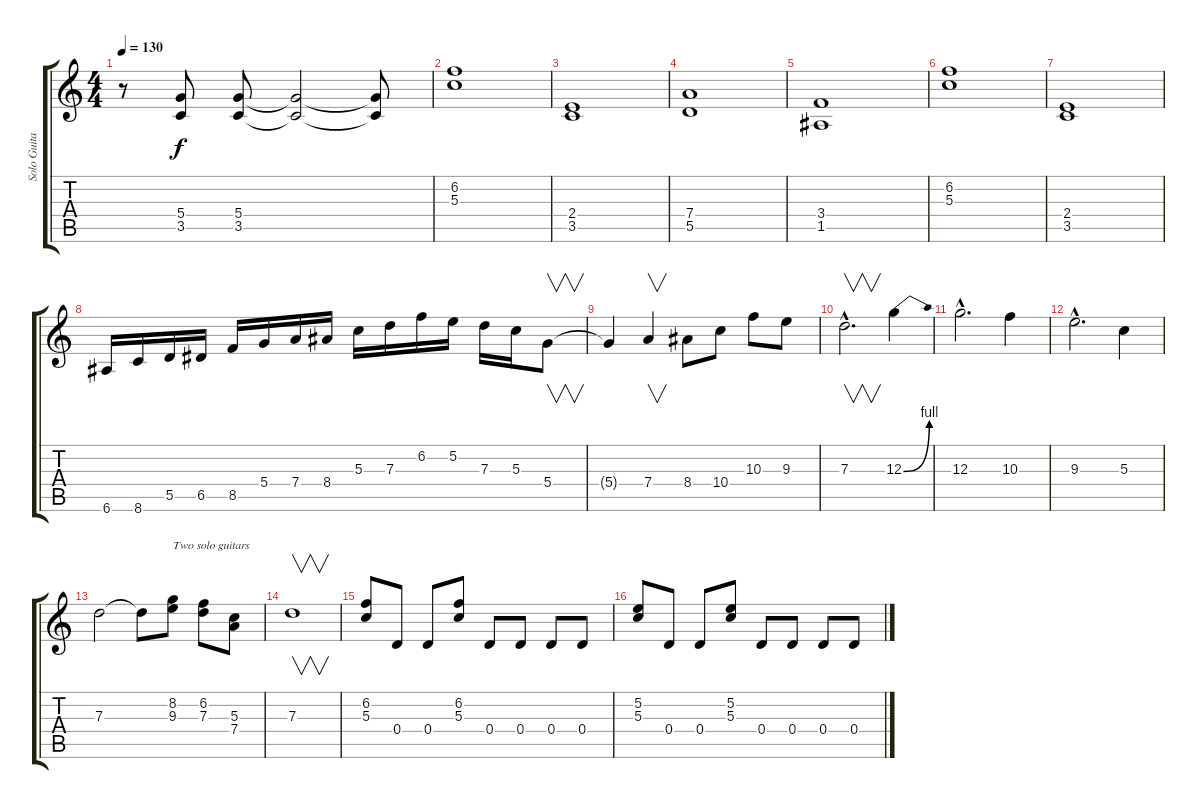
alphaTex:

\track ("Solo Guitar" "Solo Guita") {instrument overdrivenguitar}
\staff {score tabs}
\tuning (E4 B3 G3 D3 A2 E2) {hide}
\ts (4 4)
\tempo 130
\clef g2
\ks c
r.8{dy f} (5.4 3.5).8 (5.4 3.5).8 (5.4{t} 3.5{t}).2 (5.4{t} 3.5{t}).8 |
(6.2 5.3).1 |
(2.4 3.5).1 |
(7.4 5.5).1 |
(3.4 1.5).1 |
(6.2 5.3).1 |
(2.4 3.5).1 |
6.6.16 8.6.16 5.5.16 6.5.16 8.5.16 5.4.16 7.4.16 8.4.16 5.3.16 7.3.16 6.2.16 5.2.16 7.3.16 5.3.16 5.4.8{v} |
5.4{t}.4 7.4.4{v} 8.4.8 10.4.8 10.3.8 9.3.8 |
7.3{hac}.2{v d} 12.3{be (bend 0 0 60 4)}.4 |
12.3{hac}.2{d} 10.3.4 |
9.3{hac}.2{d} 5.3.4 |
7.3.2 7.3{t}.8 (8.2 9.3).8{txt "Two solo guitars"} (6.2 7.3).8 (5.3 7.4).8 |
7.3.1{v} |
(6.2 5.3).8 0.4.8 0.4.8 (6.2 5.3).8 0.4.8 0.4.8 0.4.8 0.4.8 |
(5.2 5.3).8 0.4.8 0.4.8 (5.2 5.3).8 0.4.8 0.4.8 0.4.8 0.4.8
